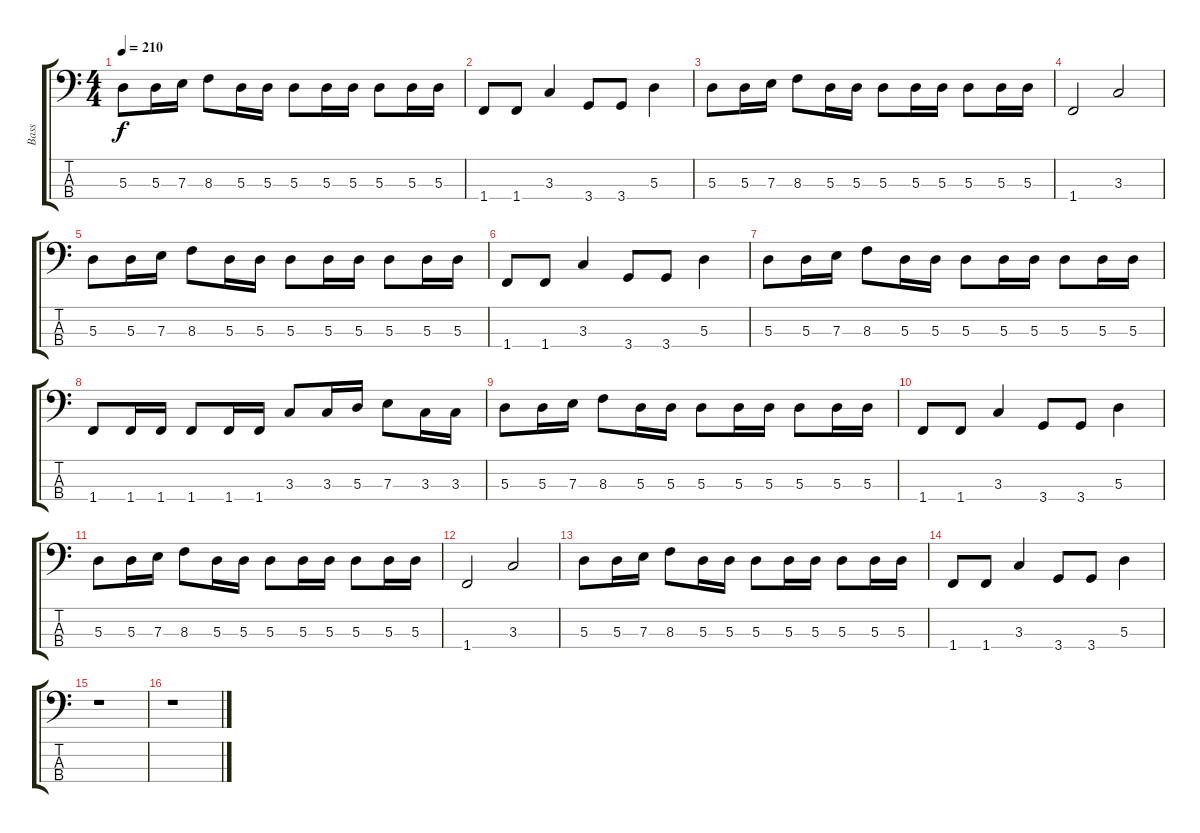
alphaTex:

\track ("Bass" "Bass") {instrument electricbassfinger}
\staff {score tabs}
\tuning (G2 D2 A1 E1) {hide}
\ts (4 4)
\tempo 210
\clef f4
\ks c
5.3.8{dy f} 5.3.16 7.3.16 8.3.8 5.3.16 5.3.16 5.3.8 5.3.16 5.3.16 5.3.8 5.3.16 5.3.16 |
1.4.8 1.4.8 3.3.4 3.4.8 3.4.8 5.3.4 |
5.3.8 5.3.16 7.3.16 8.3.8 5.3.16 5.3.16 5.3.8 5.3.16 5.3.16 5.3.8 5.3.16 5.3.16 |
1.4.2 3.3.2 |
5.3.8 5.3.16 7.3.16 8.3.8 5.3.16 5.3.16 5.3.8 5.3.16 5.3.16 5.3.8 5.3.16 5.3.16 |
1.4.8 1.4.8 3.3.4 3.4.8 3.4.8 5.3.4 |
5.3.8 5.3.16 7.3.16 8.3.8 5.3.16 5.3.16 5.3.8 5.3.16 5.3.16 5.3.8 5.3.16 5.3.16 |
1.4.8 1.4.16 1.4.16 1.4.8 1.4.16 1.4.16 3.3.8 3.3.16 5.3.16 7.3.8 3.3.16 3.3.16 |
5.3.8 5.3.16 7.3.16 8.3.8 5.3.16 5.3.16 5.3.8 5.3.16 5.3.16 5.3.8 5.3.16 5.3.16 |
1.4.8 1.4.8 3.3.4 3.4.8 3.4.8 5.3.4 |
5.3.8 5.3.16 7.3.16 8.3.8 5.3.16 5.3.16 5.3.8 5.3.16 5.3.16 5.3.8 5.3.16 5.3.16 |
1.4.2 3.3.2 |
5.3.8 5.3.16 7.3.16 8.3.8 5.3.16 5.3.16 5.3.8 5.3.16 5.3.16 5.3.8 5.3.16 5.3.16 |
1.4.8 1.4.8 3.3.4 3.4.8 3.4.8 5.3.4 |
r.1 |
r.1
